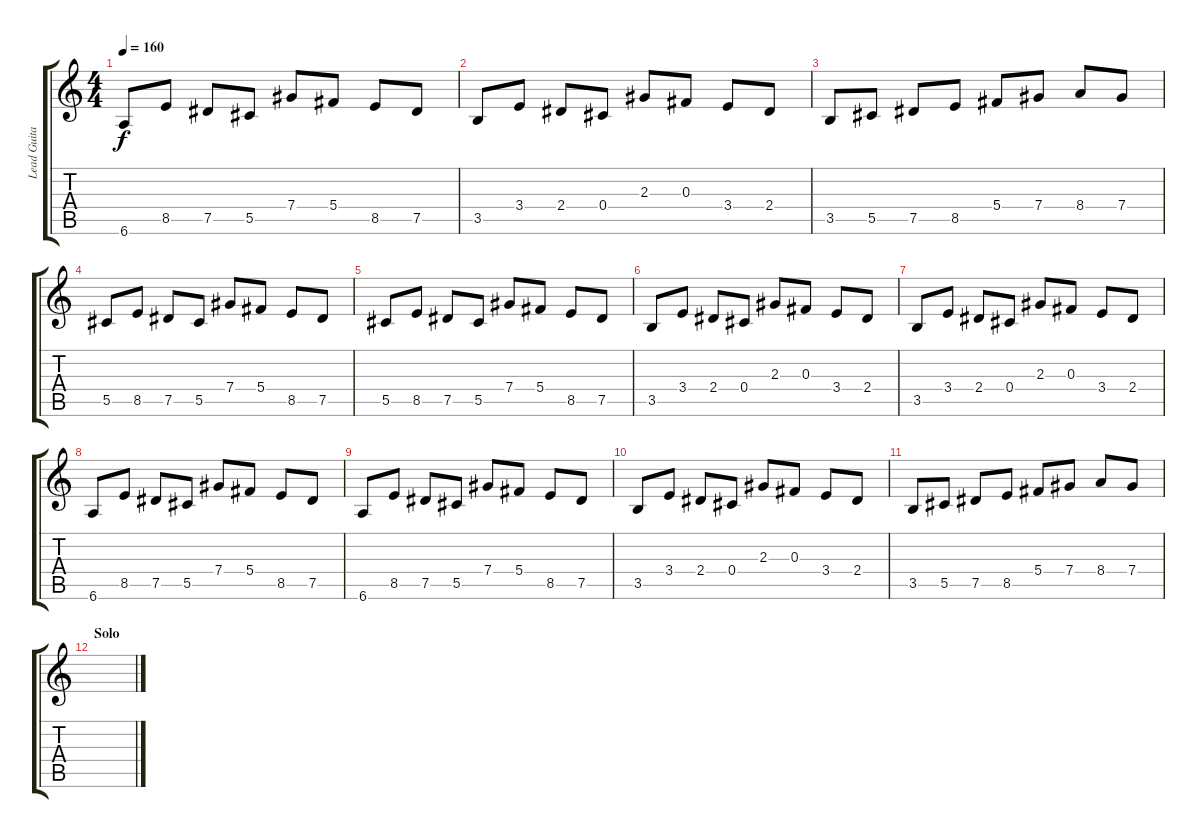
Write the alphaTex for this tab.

\track ("Lead Guitar (Eduardo Kawanaka)" "Lead Guita") {instrument distortionguitar}
\staff {score tabs}
\tuning (Eb4 Bb3 Gb3 Db3 Ab2 Eb2) {hide}
\ts (4 4)
\tempo 160
\clef g2
\ks c
6.6.8{dy f} 8.5.8 7.5.8 5.5.8 7.4.8 5.4.8 8.5.8 7.5.8 |
3.5.8 3.4.8 2.4.8 0.4.8 2.3.8 0.3.8 3.4.8 2.4.8 |
3.5.8 5.5.8 7.5.8 8.5.8 5.4.8 7.4.8 8.4.8 7.4.8 |
5.5.8 8.5.8 7.5.8 5.5.8 7.4.8 5.4.8 8.5.8 7.5.8 |
5.5.8 8.5.8 7.5.8 5.5.8 7.4.8 5.4.8 8.5.8 7.5.8 |
3.5.8 3.4.8 2.4.8 0.4.8 2.3.8 0.3.8 3.4.8 2.4.8 |
3.5.8 3.4.8 2.4.8 0.4.8 2.3.8 0.3.8 3.4.8 2.4.8 |
6.6.8 8.5.8 7.5.8 5.5.8 7.4.8 5.4.8 8.5.8 7.5.8 |
6.6.8 8.5.8 7.5.8 5.5.8 7.4.8 5.4.8 8.5.8 7.5.8 |
3.5.8 3.4.8 2.4.8 0.4.8 2.3.8 0.3.8 3.4.8 2.4.8 |
3.5.8 5.5.8 7.5.8 8.5.8 5.4.8 7.4.8 8.4.8 7.4.8 |
\section ("" "Solo")
